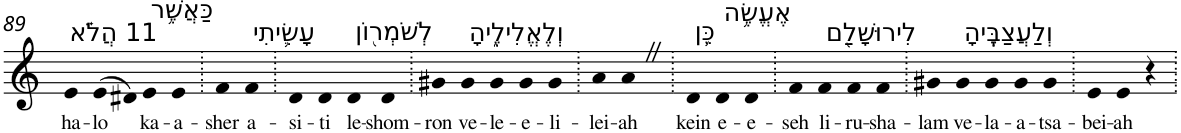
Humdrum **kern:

**kern	**text
*part1	*part1
*staff1	*staff1
*I"Piano	*
*I'Pno	*
!!LO:PB:g=z
*clefG2	*
*k[]	*
=89	=89
!LO:TX:a:t=11 הֲלֹ֗א	!
!	!LO:LY:b
4e	ha-
!	!LO:LY:b
(>8e	-lo
8d#X)	.
!LO:TX:a:t=כַּאֲשֶׁ֥ר	!
!	!LO:LY:b
4e	ka-
!	!LO:LY:b
4e	-a-
=90.	=90.
!	!LO:LY:b
4f	-sher
!LO:TX:a:t=עָשִׂ֛יתִי	!
!	!LO:LY:b
4f	a-
=91.	=91.
!	!LO:LY:b
4d	-si-
!	!LO:LY:b
4d	-ti
!LO:TX:a:t=לְשֹׁמְר֖וֹן	!
!	!LO:LY:b
4d	le-
!	!LO:LY:b
4d	-shom-
=92.	=92.
!	!LO:LY:b
4g#X	-ron
!LO:TX:a:t=וְלֶאֱלִילֶ֑יהָ	!
!	!LO:LY:b
4g#	ve-
!	!LO:LY:b
4g#	-le-
!	!LO:LY:b
4g#	-e-
!	!LO:LY:b
4g#	-li-
=93.	=93.
!	!LO:LY:b
4a	-lei-
!	!LO:LY:b
4aZ	-ah
=94.	=94.
!LO:TX:a:t=כֵּ֛ן	!
!	!LO:LY:b
4d	kein
!LO:TX:a:t=אֶעֱשֶׂ֥ה	!
!	!LO:LY:b
4d	e-
!	!LO:LY:b
4d	-e-
=95.	=95.
!	!LO:LY:b
4f	-seh
!LO:TX:a:t=לִירוּשָׁלִַ֖ם	!
!	!LO:LY:b
4f	li-
!	!LO:LY:b
4f	-ru-
!	!LO:LY:b
4f	-sha-
=96.	=96.
!	!LO:LY:b
4g#X	-lam
!LO:TX:a:t=וְלַעֲצַבֶּֽיהָ	!
!	!LO:LY:b
4g#	ve-
!	!LO:LY:b
4g#	-la-
!	!LO:LY:b
4g#	-a-
!	!LO:LY:b
4g#	-tsa-
=97.	=97.
!	!LO:LY:b
4e	-bei-
!	!LO:LY:b
4e	-ah
4r	.
=.	=.
*-	*-
